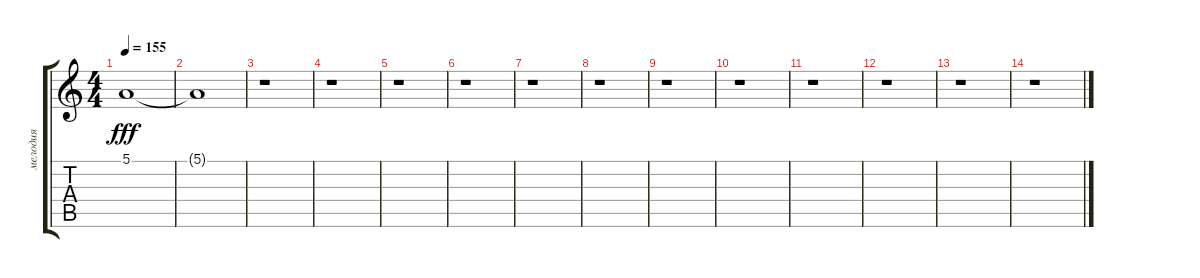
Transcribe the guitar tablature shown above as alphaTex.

\track ("мелодия" "мелодия") {instrument accordion}
\staff {score tabs}
\tuning (E4 B3 G3 D3 A2 E2) {hide}
\ts (4 4)
\tempo 155
\clef g2
\ks aminor
5.1{t}.1{dy fff} |
5.1{t}.1 |
r.1 |
r.1 |
r.1 |
r.1 |
r.1 |
r.1 |
r.1 |
r.1 |
r.1 |
r.1 |
r.1 |
r.1
